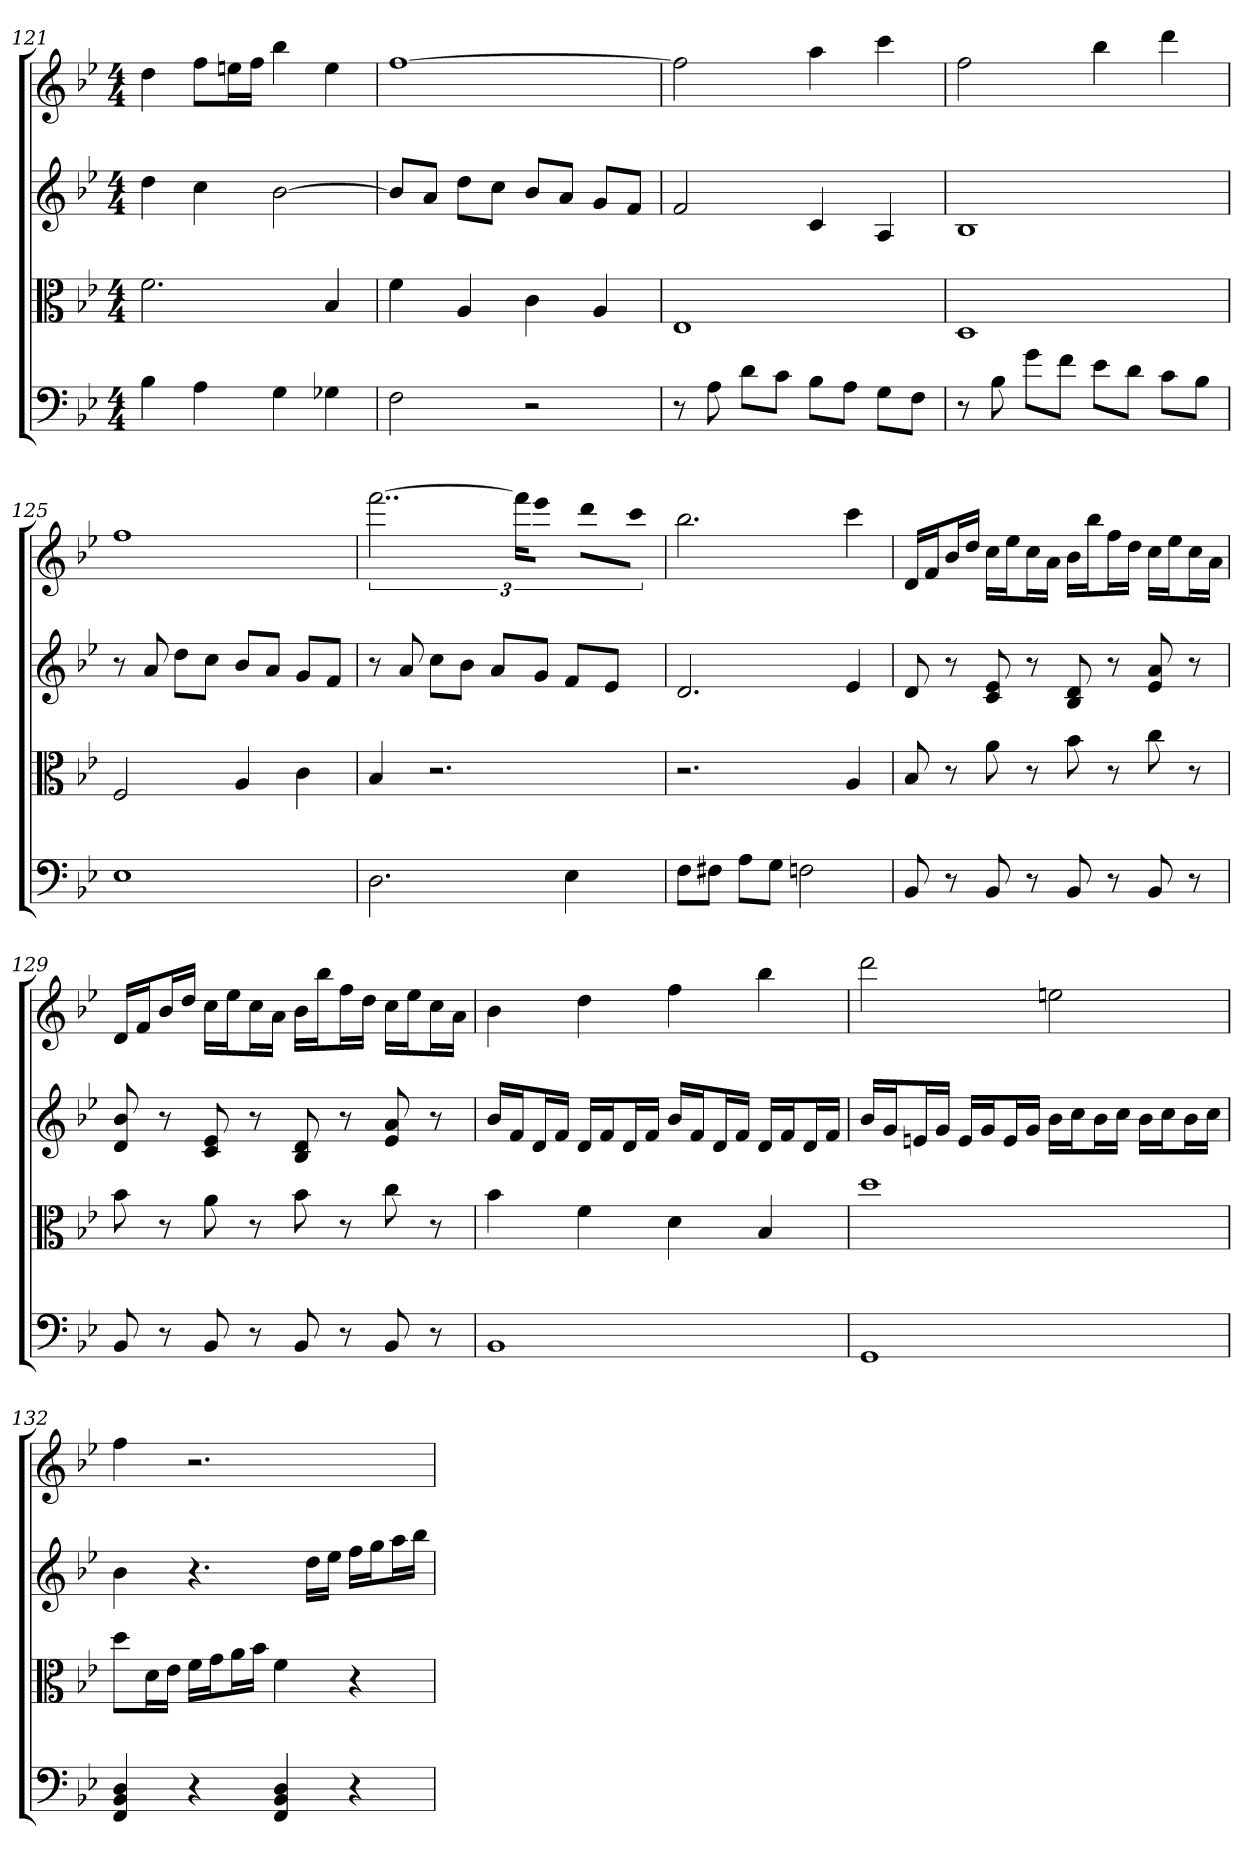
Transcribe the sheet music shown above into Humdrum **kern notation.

**kern	**kern	**kern	**kern
*part4	*part3	*part2	*part1
*staff4	*staff3	*staff2	*staff1
*clefF4	*clefC3	*	*
*k[b-e-]	*k[b-e-]	*k[b-e-]	*k[b-e-]
*B-:	*B-:	*B-:	*B-:
*M4/4	*M4/4	*M4/4	*M4/4
=121	=121	=121	=121
4B-	2.f	4dd	4dd
4A	.	4cc	8ffL
.	.	.	16eenL
.	.	.	16ffJJ
4G	.	[2b-	4bb-
4G-X	4B-	.	4ee
=122	=122	=122	=122
2F	4f	8b-L]	[1ff
.	.	8aJ	.
.	4A	8ddL	.
.	.	8ccJ	.
2r	4c	8b-L	.
.	.	8aJ	.
.	4A	8gL	.
.	.	8fJ	.
=123	=123	=123	=123
8r	1E-	2f	2ff]
8A	.	.	.
8d\L	.	.	.
8c\J	.	.	.
8B-\L	.	4c	4aa
8A\J	.	.	.
8G\L	.	4A	4ccc
8F\J	.	.	.
=124	=124	=124	=124
8r	1D	1B-	2ff
8B-	.	.	.
8g\L	.	.	.
8f\J	.	.	.
8e-\L	.	.	4bb-
8d\J	.	.	.
8c\L	.	.	4ddd
8B-\J	.	.	.
=125	=125	=125	=125
1E-	2F	8r	1ff
.	.	8a	.
.	.	8ddL	.
.	.	8ccJ	.
.	4A	8b-L	.
.	.	8aJ	.
.	4c	8gL	.
.	.	8fJ	.
=126	=126	=126	=126
2.D	4B-	8r	[3..fff
.	.	8a	.
.	2.r	8ccL	.
.	.	8b-J	.
.	.	8aL	.
.	.	.	24fffKL]
.	.	8gJ	8eee-J
4E-	.	8fL	8dddL
.	.	8e-J	8cccJ
=127	=127	=127	=127
8F\L	2.r	2.d	2.bb-
8F#X\J	.	.	.
8A\L	.	.	.
8G\J	.	.	.
2Fn	.	.	.
.	4A	4e-	4ccc
=128	=128	=128	=128
8BB-	8B-	8d	16dLL
.	.	.	16fJ
8r	8r	8r	16b-L
.	.	.	16ddJJ
8BB-	8a	8c 8e-	16ccLL
.	.	.	16ee-J
8r	8r	8r	16ccL
.	.	.	16aJJ
8BB-	8b-	8B- 8d	16b-LL
.	.	.	16bb-J
8r	8r	8r	16ffL
.	.	.	16ddJJ
8BB-	8cc	8e- 8a	16ccLL
.	.	.	16ee-J
8r	8r	8r	16ccL
.	.	.	16aJJ
=129	=129	=129	=129
8BB-	8b-	8d 8b-	16dLL
.	.	.	16fJ
8r	8r	8r	16b-L
.	.	.	16ddJJ
8BB-	8a	8c 8e-	16ccLL
.	.	.	16ee-J
8r	8r	8r	16ccL
.	.	.	16aJJ
8BB-	8b-	8B- 8d	16b-LL
.	.	.	16bb-J
8r	8r	8r	16ffL
.	.	.	16ddJJ
8BB-	8cc	8e- 8a	16ccLL
.	.	.	16ee-J
8r	8r	8r	16ccL
.	.	.	16aJJ
=130	=130	=130	=130
1BB-	4b-	16b-LL	4b-
.	.	16fJ	.
.	.	16dL	.
.	.	16fJJ	.
.	4f	16dLL	4dd
.	.	16fJ	.
.	.	16dL	.
.	.	16fJJ	.
.	4d	16b-LL	4ff
.	.	16fJ	.
.	.	16dL	.
.	.	16fJJ	.
.	4B-	16dLL	4bb-
.	.	16fJ	.
.	.	16dL	.
.	.	16fJJ	.
=131	=131	=131	=131
1GG	1dd	16b-LL	2ddd
.	.	16gJ	.
.	.	16enL	.
.	.	16gJJ	.
.	.	16eLL	.
.	.	16gJ	.
.	.	16eL	.
.	.	16gJJ	.
.	.	16b-LL	2een
.	.	16ccJ	.
.	.	16b-L	.
.	.	16ccJJ	.
.	.	16b-LL	.
.	.	16ccJ	.
.	.	16b-L	.
.	.	16ccJJ	.
=132	=132	=132	=132
4FF 4BB- 4D	8dd\L	4b-	4ff
.	16d\L	.	.
.	16e-\JJ	.	.
4r	16f\LL	4.r	2.r
.	16g\J	.	.
.	16a\L	.	.
.	16b-\JJ	.	.
4FF 4BB- 4D	4f	.	.
.	.	16ddLL	.
.	.	16ee-JJ	.
4r	4r	16ffLL	.
.	.	16ggJ	.
.	.	16aaL	.
.	.	16bb-JJ	.
=	=	=	=
*-	*-	*-	*-
